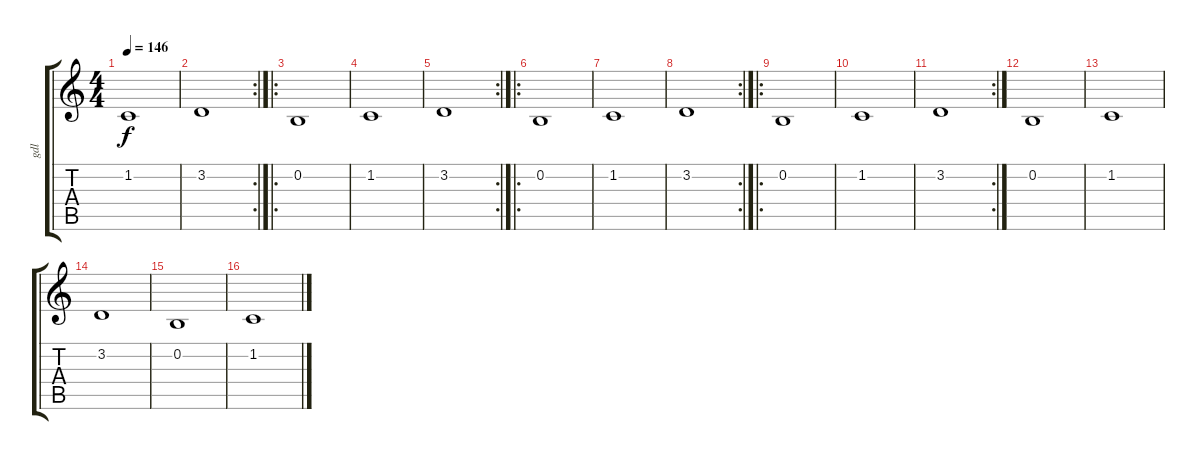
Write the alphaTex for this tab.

\track ("gdl" "gdl") {instrument stringensemble1}
\staff {score tabs}
\tuning (E4 B3 G3 D3 A2 E2) {hide}
\ts (4 4)
\tempo 146
\clef g2
\ks c
1.2.1{dy f} |
\rc 2
3.2.1 |
\ro
0.2.1 |
1.2.1 |
\rc 2
3.2.1 |
\ro
0.2.1 |
1.2.1 |
\rc 2
3.2.1 |
\ro
0.2.1 |
1.2.1 |
\rc 2
3.2.1 |
0.2.1 |
1.2.1 |
3.2.1 |
0.2.1 |
1.2.1
